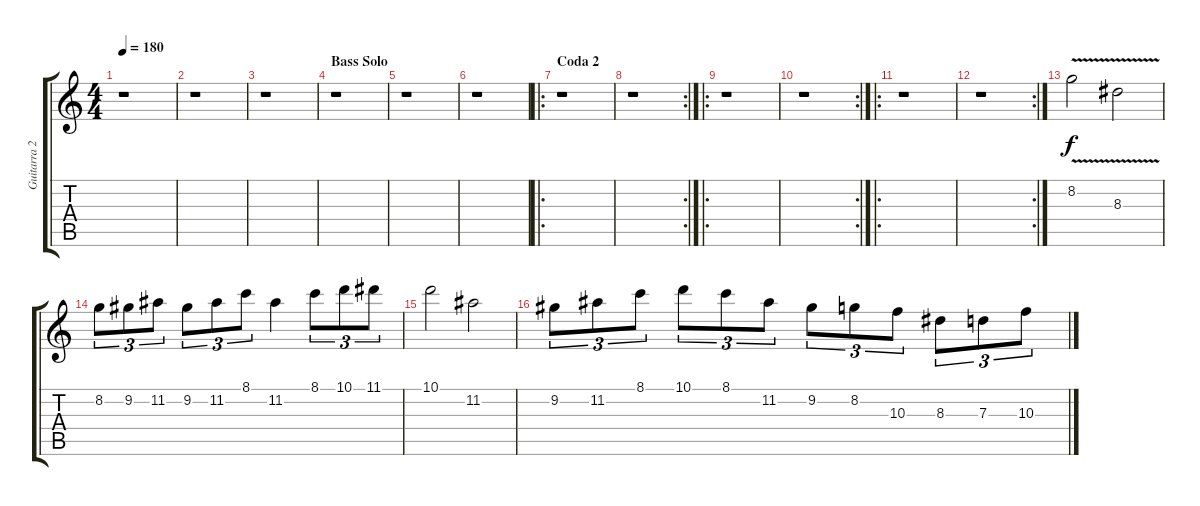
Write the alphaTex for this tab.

\track ("Guitarra 2 (Lider 2)" "Guitarra 2") {instrument overdrivenguitar}
\staff {score tabs}
\tuning (E4 B3 G3 D3 A2 E2) {hide}
\ts (4 4)
\tempo 180
\clef g2
\ks c
r.1{dy f} |
r.1 |
r.1 |
\section ("" "Bass Solo")
r.1 |
r.1 |
r.1 |
\ro
\section ("" "Coda 2")
r.1 |
\rc 2
r.1 |
\ro
r.1 |
\rc 2
r.1 |
\ro
r.1 |
\rc 2
r.1 |
8.2{v}.2 8.3{v}.2 |
8.2.8{tu (3 2)} 9.2.8{tu (3 2)} 11.2.8{tu (3 2)} 9.2.8{tu (3 2)} 11.2.8{tu (3 2)} 8.1.8{tu (3 2)} 11.2.4 8.1.8{tu (3 2)} 10.1.8{tu (3 2)} 11.1.8{tu (3 2)} |
10.1.2 11.2.2 |
9.2.8{tu (3 2)} 11.2.8{tu (3 2)} 8.1.8{tu (3 2)} 10.1.8{tu (3 2)} 8.1.8{tu (3 2)} 11.2.8{tu (3 2)} 9.2.8{tu (3 2)} 8.2.8{tu (3 2)} 10.3.8{tu (3 2)} 8.3.8{tu (3 2)} 7.3.8{tu (3 2)} 10.3.8{tu (3 2)}
